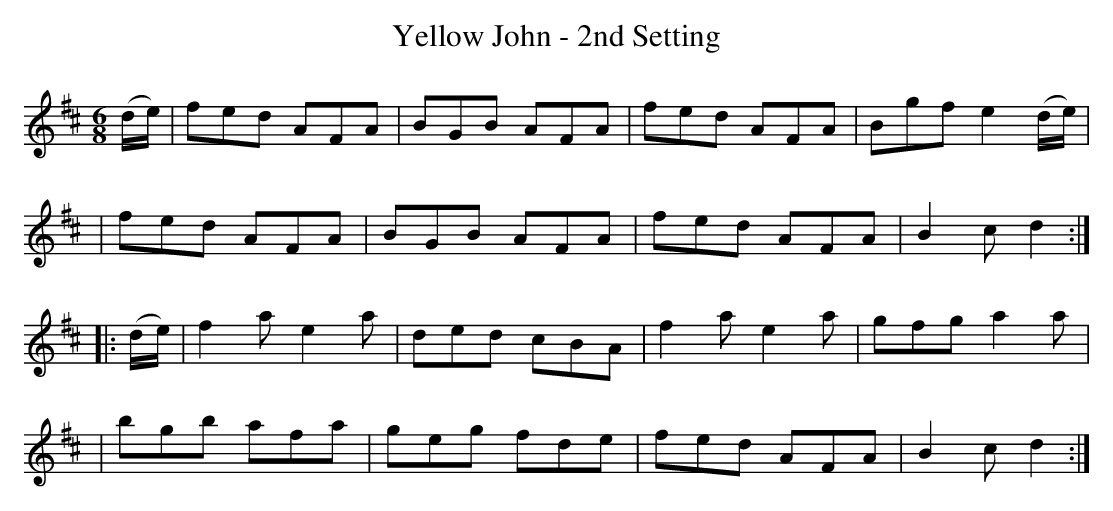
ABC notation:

X:1
T: Yellow John - 2nd Setting
M: 6/8
L: 1/8
K: D
(d/e/) \
| fed AFA | BGB AFA | fed AFA | Bgf e2(d/e/) |
| fed AFA | BGB AFA | fed AFA | B2c d2 :|
|: (d/e/) \
| f2a e2a | ded cBA | f2a e2a | gfg a2 a |
| bgb afa | geg fde | fed AFA | B2c d2 :|
